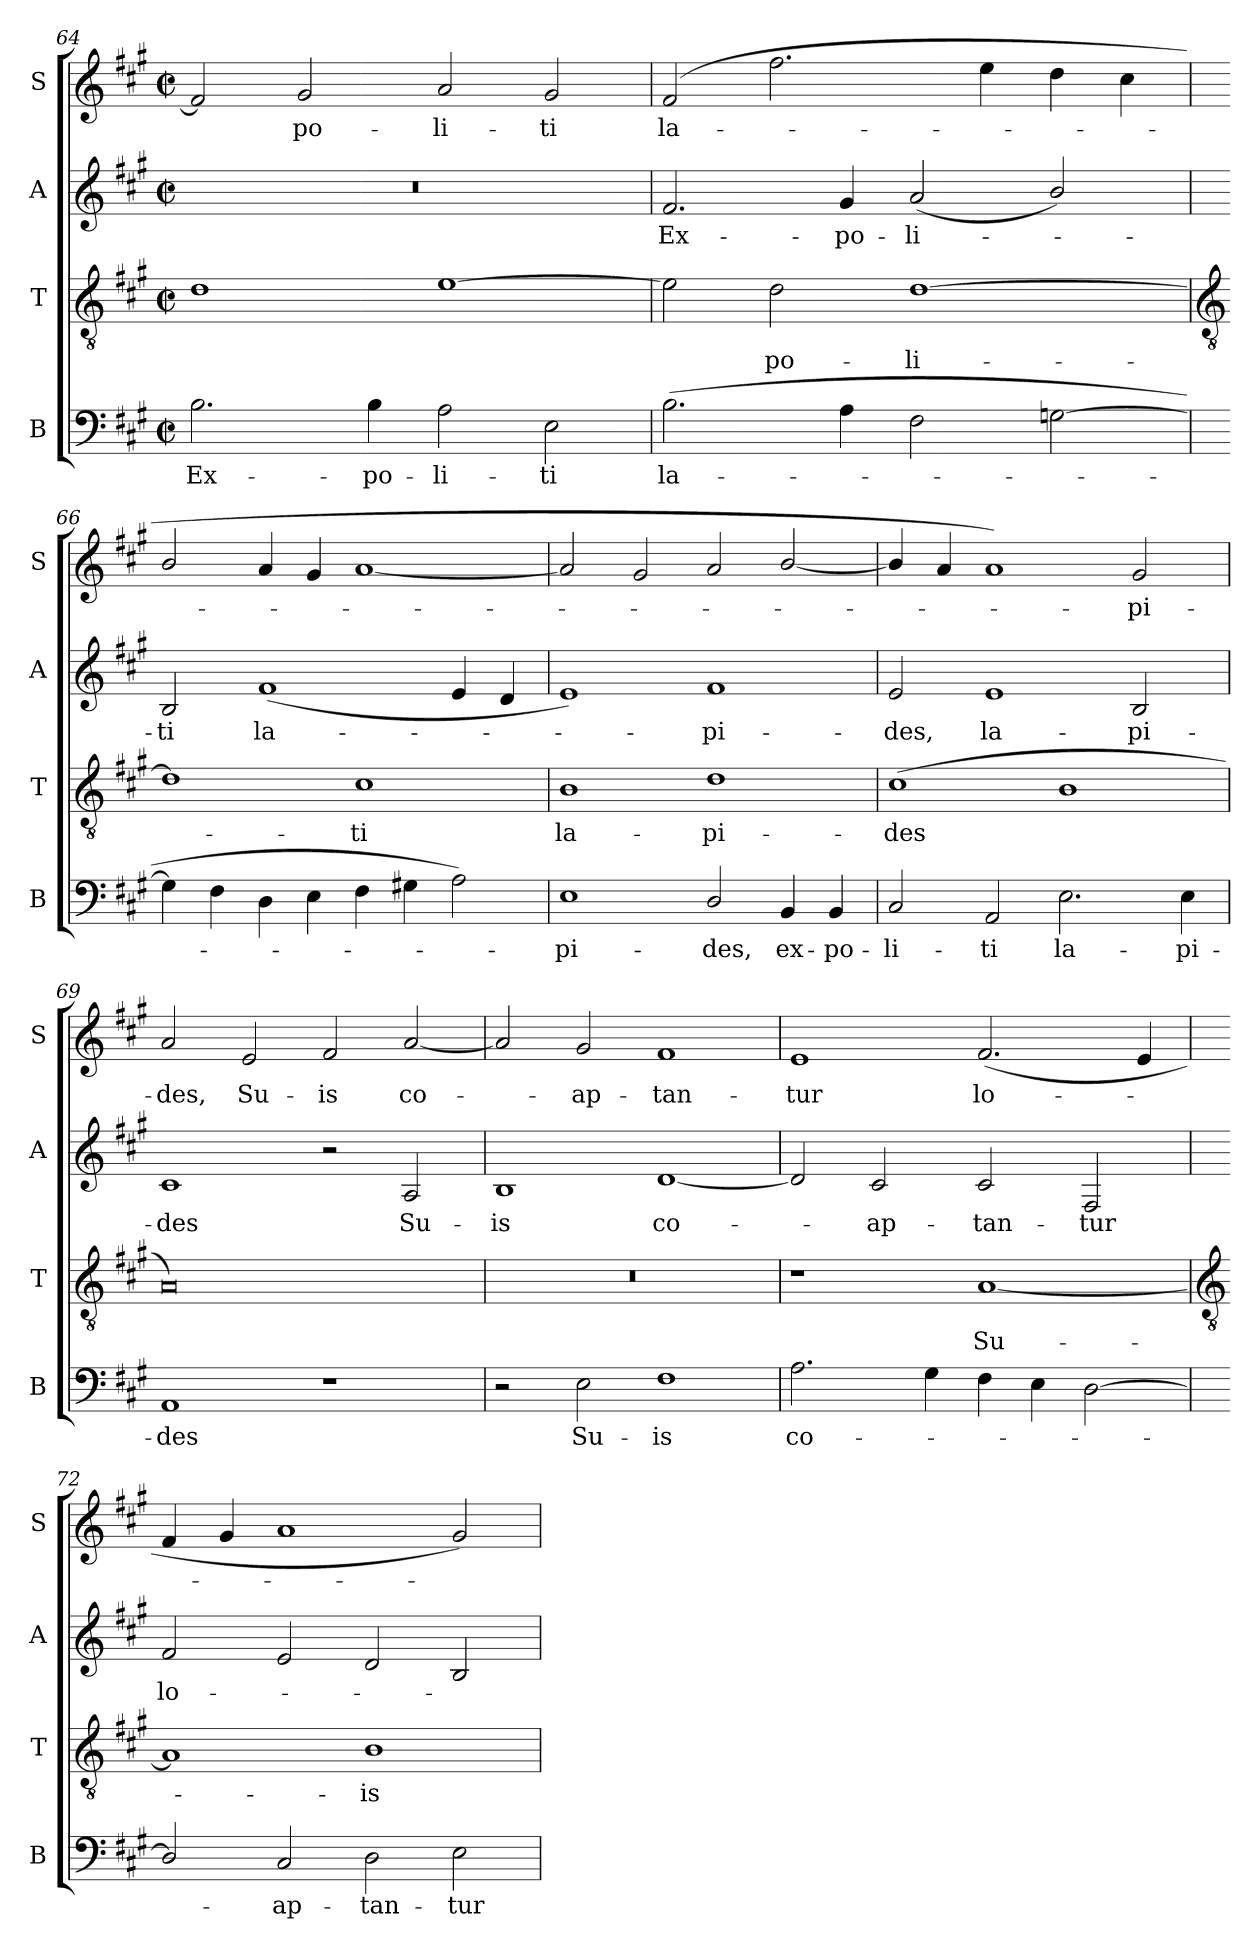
**kern	**text	**kern	**text	**kern	**text	**kern	**text
*part4	*part4	*part3	*part3	*part2	*part2	*part1	*part1
*staff4	*staff4	*staff3	*staff3	*staff2	*staff2	*staff1	*staff1
*I"B	*	*I"T	*	*I"A	*	*I"S	*
*I'B	*	*I'T	*	*I'A	*	*I'S	*
*clefF4	*	*clefGv2	*	*clefG2	*	*clefG2	*
*k[f#c#g#]	*	*k[f#c#g#]	*	*k[f#c#g#]	*	*k[f#c#g#]	*
*A:	*	*A:	*	*A:	*	*A:	*
*M4/2	*	*M4/2	*	*M4/2	*	*M4/2	*
*met(c|)	*	*met(c|)	*	*met(c|)	*	*met(c|)	*
=64	=64	=64	=64	=64	=64	=64	=64
!	!LO:LY:b	!	!	!	!	!	!
2.B	Ex-	1d	.	0r	.	2f#]	.
!	!	!	!	!	!	!	!LO:LY:b
.	.	.	.	.	.	2g#	po-
!	!LO:LY:b	!	!	!	!	!	!
4B	-po-	.	.	.	.	.	.
!	!LO:LY:b	!	!	!	!	!	!LO:LY:b
2A	-li-	[1e	.	.	.	2a	-li-
!	!LO:LY:b	!	!	!	!	!	!LO:LY:b
2E	-ti	.	.	.	.	2g#	-ti
=65	=65	=65	=65	=65	=65	=65	=65
!	!LO:LY:b	!	!	!	!LO:LY:b	!	!LO:LY:b
(>2.B	la-	2e]	.	2.f#	Ex-	(<2f#	la-
!	!	!	!LO:LY:b	!	!	!	!
.	.	2d	po-	.	.	2.ff#	.
!	!	!	!	!	!LO:LY:b	!	!
4A	.	.	.	4g#	-po-	.	.
!	!	!	!LO:LY:b	!	!LO:LY:b	!	!
2F#	.	[1d	-li-	(<2a	-li-	.	.
.	.	.	.	.	.	4ee	.
[2Gn	.	.	.	2b/)	.	4dd	.
.	.	.	.	.	.	4cc#	.
!!LO:LB:g=z
=66	=66	=66	=66	=66	=66	=66	=66
*	*	*clefGv2	*	*	*	*	*
!	!	!	!	!	!LO:LY:b	!	!
4G]	.	1d]	.	2B	ti	2b/	.
4F#	.	.	.	.	.	.	.
!	!	!	!	!	!LO:LY:b	!	!
4D	.	.	.	(<1f#	la-	4a	.
4E	.	.	.	.	.	4g#	.
!	!	!	!LO:LY:b	!	!	!	!
4F#	.	1c#	ti	.	.	[1a	.
4G#X	.	.	.	.	.	.	.
2A)	.	.	.	4e	.	.	.
.	.	.	.	4d	.	.	.
=67	=67	=67	=67	=67	=67	=67	=67
!	!LO:LY:b	!	!LO:LY:b	!	!	!	!
1E	pi-	1B	la-	1e)	.	2a]	.
.	.	.	.	.	.	2g#	.
!	!LO:LY:b	!	!LO:LY:b	!	!LO:LY:b	!	!
2D/	-des,	1d	-pi-	1f#	pi-	2a	.
!	!LO:LY:b	!	!	!	!	!	!
4BB	ex-	.	.	.	.	[2b/	.
!	!LO:LY:b	!	!	!	!	!	!
4BB	-po-	.	.	.	.	.	.
=68	=68	=68	=68	=68	=68	=68	=68
!	!LO:LY:b	!	!LO:LY:b	!	!LO:LY:b	!	!
2C#	-li-	(>1c#	-des	2e	-des,	4b/]	.
.	.	.	.	.	.	4a	.
!	!LO:LY:b	!	!	!	!LO:LY:b	!	!
2AA	-ti	.	.	1e	la-	1a)	.
!	!LO:LY:b	!	!	!	!	!	!
2.E	la-	1B	.	.	.	.	.
!	!	!	!	!	!LO:LY:b	!	!LO:LY:b
.	.	.	.	2B	-pi-	2g#	pi-
!	!LO:LY:b	!	!	!	!	!	!
4E	-pi-	.	.	.	.	.	.
=69	=69	=69	=69	=69	=69	=69	=69
!	!LO:LY:b	!	!	!	!LO:LY:b	!	!LO:LY:b
1AA	-des	0A)	.	1c#	-des	2a	-des,
!	!	!	!	!	!	!	!LO:LY:b
.	.	.	.	.	.	2e	Su-
!	!	!	!	!	!	!	!LO:LY:b
1r	.	.	.	2r	.	2f#	-is
!	!	!	!	!	!LO:LY:b	!	!LO:LY:b
.	.	.	.	2A	Su-	[2a	co-
=70	=70	=70	=70	=70	=70	=70	=70
!	!	!	!	!	!LO:LY:b	!	!
2r	.	0r	.	1B	-is	2a]	.
!	!LO:LY:b	!	!	!	!	!	!LO:LY:b
2E	Su-	.	.	.	.	2g#	ap-
!	!LO:LY:b	!	!	!	!LO:LY:b	!	!LO:LY:b
1F#	-is	.	.	[1d	co-	1f#	-tan-
=71	=71	=71	=71	=71	=71	=71	=71
!	!LO:LY:b	!	!	!	!	!	!LO:LY:b
2.A	co-	1r	.	2d]	.	1e	-tur
!	!	!	!	!	!LO:LY:b	!	!
.	.	.	.	2c#	ap-	.	.
4G#	.	.	.	.	.	.	.
!	!	!	!LO:LY:b	!	!LO:LY:b	!	!LO:LY:b
4F#	.	[1A	Su-	2c#	-tan-	(<2.f#	lo-
4E	.	.	.	.	.	.	.
!	!	!	!	!	!LO:LY:b	!	!
[2D	.	.	.	2F#	-tur	.	.
.	.	.	.	.	.	4e	.
!!LO:LB:g=z
=72	=72	=72	=72	=72	=72	=72	=72
*	*	*clefGv2	*	*	*	*	*
!	!	!	!	!	!LO:LY:b	!	!
2D/]	.	1A]	.	2f#	lo-	4f#	.
.	.	.	.	.	.	4g#	.
!	!LO:LY:b	!	!	!	!	!	!
2C#	ap-	.	.	2e	.	1a	.
!	!LO:LY:b	!	!LO:LY:b	!	!	!	!
2D	-tan-	1B	is	2d	.	.	.
!	!LO:LY:b	!	!	!	!	!	!
2E	-tur	.	.	2B	.	2g#)	.
=	=	=	=	=	=	=	=
*-	*-	*-	*-	*-	*-	*-	*-
